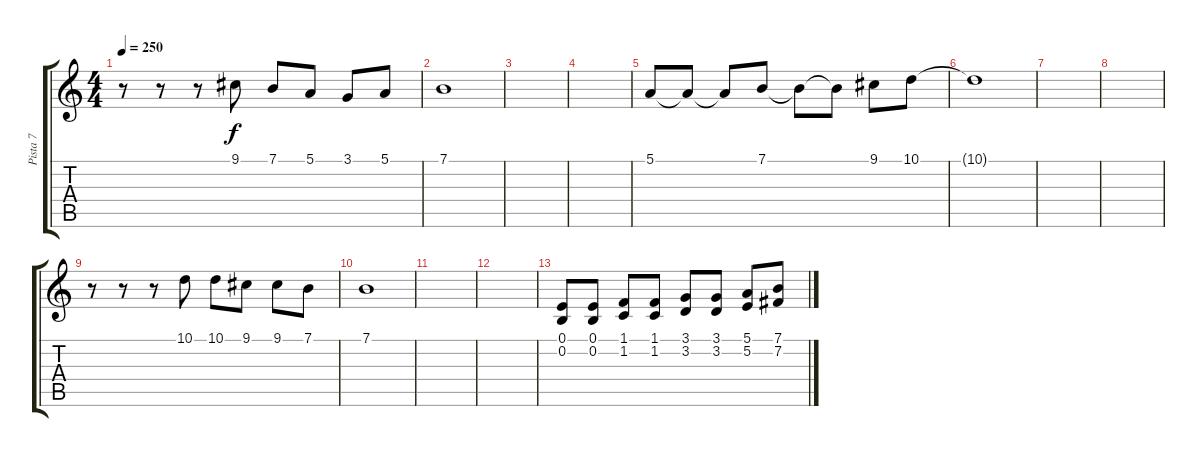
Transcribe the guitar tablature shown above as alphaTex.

\track ("Pista 7" "Pista 7") {instrument frenchhorn}
\staff {score tabs}
\tuning (E4 B3 G3 D3 A2 E2) {hide}
\ts (4 4)
\tempo 250
\clef g2
\ks c
r.8{dy f} r.8 r.8 9.1.8 7.1.8 5.1.8 3.1.8 5.1.8 |
7.1.1 |
|
|
5.1.8 5.1{t}.8 5.1{t}.8 7.1.8 7.1{t}.8 7.1{t}.8 9.1.8 10.1.8 |
10.1{t}.1 |
|
|
r.8 r.8 r.8 10.1.8 10.1.8 9.1.8 9.1.8 7.1.8 |
7.1.1 |
|
|
(0.1 0.2).8 (0.1 0.2).8 (1.1 1.2).8 (1.1 1.2).8 (3.1 3.2).8 (3.1 3.2).8 (5.1 5.2).8 (7.1 7.2).8
